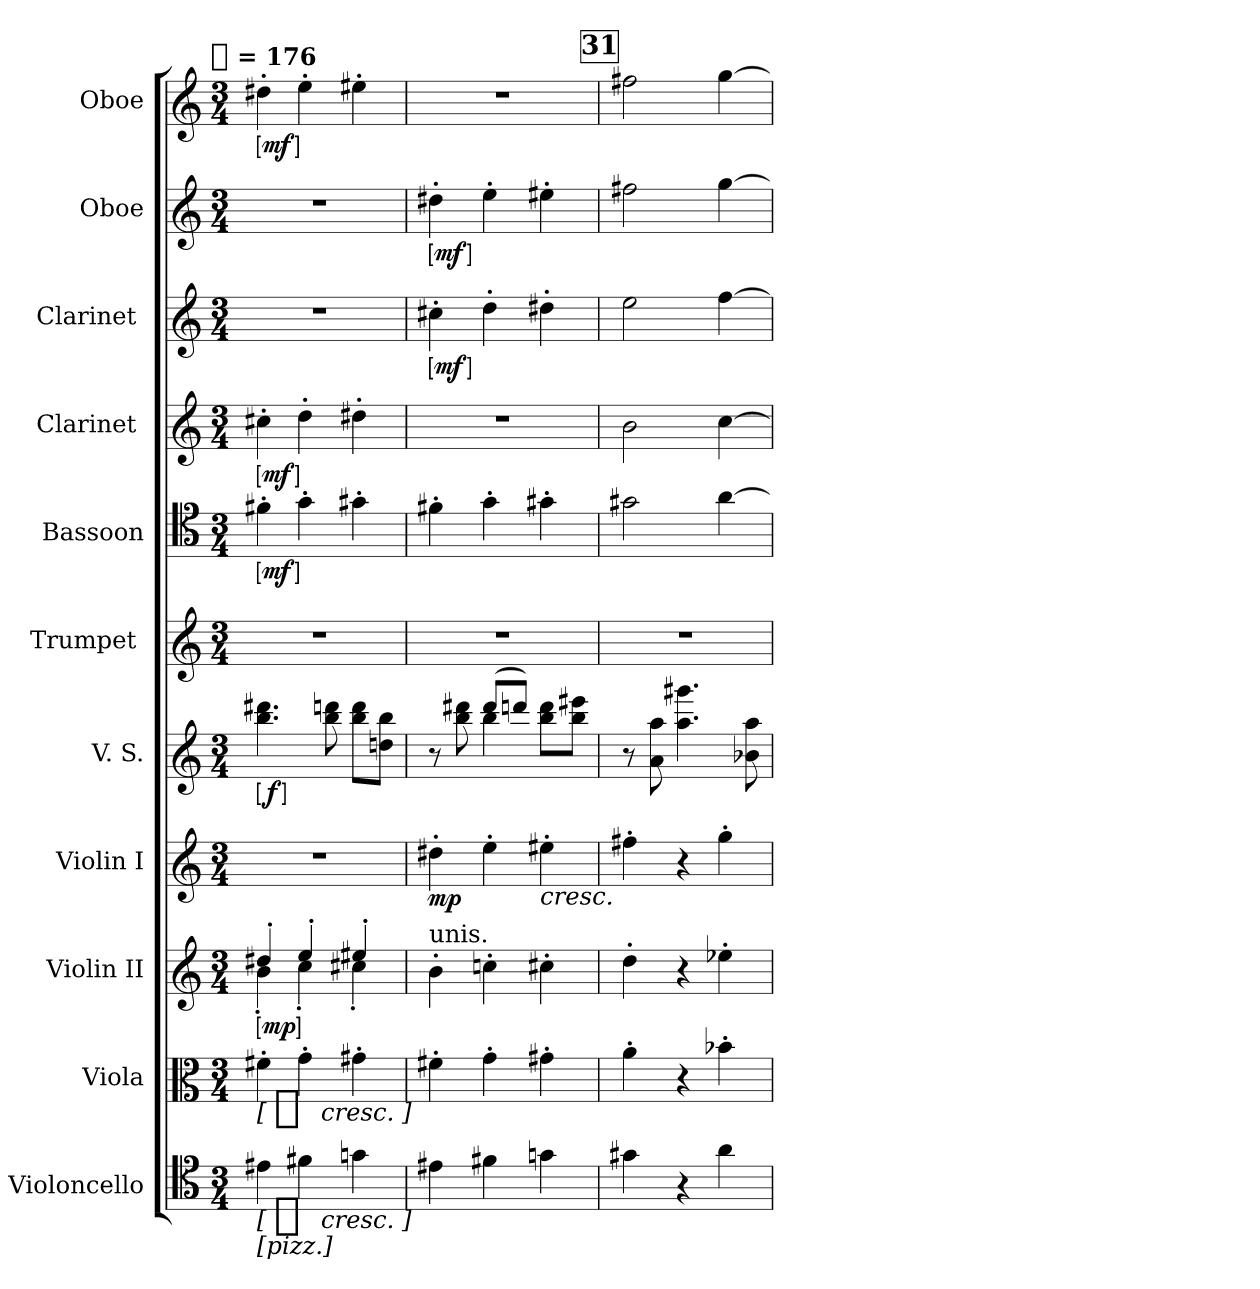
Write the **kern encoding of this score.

**kern	**dynam	**kern	**dynam	**kern	**dynam	**kern	**dynam	**kern	**dynam	**kern	**kern	**dynam	**kern	**dynam	**kern	**dynam	**kern	**dynam	**kern	**dynam
*part11	*part11	*part10	*part10	*part9	*part9	*part8	*part8	*part7	*part7	*part6	*part5	*part5	*part4	*part4	*part3	*part3	*part2	*part2	*part1	*part1
*staff11	*staff11	*staff10	*staff10	*staff9	*staff9	*staff8	*staff8	*staff7	*staff7	*staff6	*staff5	*staff5	*staff4	*staff4	*staff3	*staff3	*staff2	*staff2	*staff1	*staff1
*I"Violoncello	*	*I"Viola	*	*I"Violin II	*	*I"Violin I	*	*I"V. S.	*	*I"Trumpet [C]	*I"Bassoon	*	*I"Clarinet [C]	*	*I"Clarinet [C]	*	*I"Oboe	*	*I"Oboe	*
*I'Vc.	*	*I'Vla.	*	*I'Vln. II	*	*I'Vln. I	*	*	*	*	*I'Bsn.	*	*I'Cl.	*	*I'Cl.	*	*I'Ob.	*	*I'Ob.	*
*clefC4	*	*clefC3	*	*clefG2	*	*clefG2	*	*clefG2	*	*clefG2	*clefC4	*	*clefG2	*	*clefG2	*	*clefG2	*	*clefG2	*
*	*	*	*	*	*	*	*	*	*	*	*	*	*ITrd1c2	*	*ITrd1c2	*	*	*	*	*
*k[]	*	*k[]	*	*k[]	*	*k[]	*	*k[]	*	*k[]	*k[]	*	*k[b-e-]	*	*k[b-e-]	*	*k[]	*	*k[]	*
!!LO:TX:omd:t=[quarter] = 176
*M3/4	*	*M3/4	*	*M3/4	*	*M3/4	*	*M3/4	*	*M3/4	*M3/4	*	*M3/4	*	*M3/4	*	*M3/4	*	*M3/4	*
*MM176	*	*MM176	*	*MM176	*	*MM176	*	*MM176	*	*MM176	*MM176	*	*MM176	*	*MM176	*	*MM176	*	*MM176	*
=1	=1	=1	=1	=1	=1	=1	=1	=1	=1	=1	=1	=1	=1	=1	=1	=1	=1	=1	=1	=1
*	*	*	*	*^	*	*	*	*	*	*	*	*	*	*	*	*	*	*	*	*
!LO:TX:b:t=[pizz.]	!	!	!	!	!	!	!	!	!	!	!	!	!	!	!	!	!	!	!	!	!
!	!LO:DY:t=[ %s cresc. ]	!	!LO:DY:t=[ %s cresc. ]	!	!	!LO:DY:ed=brack	!	!	!	!LO:DY:ed=brack	!	!	!LO:DY:ed=brack	!	!LO:DY:ed=brack	!	!	!	!	!	!LO:DY:ed=brack
4e#X	p	4f#X'	p	4dd#X'	4b'	mp	4%3r	.	4.bb 4.ddd#X	f	4%3r	4f#X'	mf	4bn'	mf	4%3r	.	4%3r	.	4dd#X'	mf
4f#X	.	4g'	.	4ee'	4cc'	.	.	.	.	.	.	4g'	.	4cc'	.	.	.	.	.	4ee'	.
.	.	.	.	.	.	.	.	.	8bb 8dddn	.	.	.	.	.	.	.	.	.	.	.	.
4gn	.	4g#X'	.	4ee#X'	4cc#X'	.	.	.	8bb 8dddL	.	.	4g#X'	.	4cc#X'	.	.	.	.	.	4ee#X'	.
.	.	.	.	.	.	.	.	.	8ddn 8bbJ	.	.	.	.	.	.	.	.	.	.	.	.
*	*	*	*	*v	*v	*	*	*	*	*	*	*	*	*	*	*	*	*	*	*	*
=2	=2	=2	=2	=2	=2	=2	=2	=2	=2	=2	=2	=2	=2	=2	=2	=2	=2	=2	=2	=2
*	*	*	*	*	*	*	*	*^	*	*	*	*	*	*	*	*	*	*	*	*
!	!	!	!	!LO:TX:a:t=unis.	!	!	!	!	!	!	!	!	!	!	!	!	!	!	!	!	!
!	!	!	!	!	!	!	!	!	!	!	!	!	!	!	!	!	!LO:DY:ed=brack	!	!LO:DY:ed=brack	!	!
4e#X	.	4f#X'	.	4b'	.	4dd#X'	mp	8r	4ryy	.	4%3r	4f#X'	.	4%3r	.	4bn'	mf	4dd#X'	mf	4%3r	.
.	.	.	.	.	.	.	.	8bb 8ddd#X	.	.	.	.	.	.	.	.	.	.	.	.	.
4f#X	.	4g'	.	4ccn'	.	4ee'	.	(8ddd#L	4bb	.	.	4g'	.	.	.	4cc'	.	4ee'	.	.	.
.	.	.	.	.	.	.	.	8dddnJ)	.	.	.	.	.	.	.	.	.	.	.	.	.
!	!	!	!	!	!	!LO:TX:b:i:t=cresc.	!	!	!	!	!	!	!	!	!	!	!	!	!	!	!
4gn	.	4g#X'	.	4cc#X'	.	4ee#X'	.	8bb 8dddL	4ryy	.	.	4g#X'	.	.	.	4cc#X'	.	4ee#X'	.	.	.
.	.	.	.	.	.	.	.	8bb 8eee#XJ	.	.	.	.	.	.	.	.	.	.	.	.	.
*	*	*	*	*	*	*	*	*v	*v	*	*	*	*	*	*	*	*	*	*	*	*
!!LO:REH:place=s1:t=31
=3	=3	=3	=3	=3	=3	=3	=3	=3	=3	=3	=3	=3	=3	=3	=3	=3	=3	=3	=3	=3
4g#X	.	4a'	.	4dd'	.	4ff#X'	.	8r	.	4%3r	2g#X	.	2a	.	2dd	.	2ff#X	.	2ff#X	.
.	.	.	.	.	.	.	.	8a 8aa	.	.	.	.	.	.	.	.	.	.	.	.
4r	.	4r	.	4r	.	4r	.	4.aa 4.ggg#X	.	.	.	.	.	.	.	.	.	.	.	.
4a	.	4b-X'	.	4ee-X'	.	4gg'	.	.	.	.	[4a	.	[4b-	.	[4ee-	.	[4gg	.	[4gg	.
.	.	.	.	.	.	.	.	8b-X 8aa	.	.	.	.	.	.	.	.	.	.	.	.
=	=	=	=	=	=	=	=	=	=	=	=	=	=	=	=	=	=	=	=	=
*-	*-	*-	*-	*-	*-	*-	*-	*-	*-	*-	*-	*-	*-	*-	*-	*-	*-	*-	*-	*-
